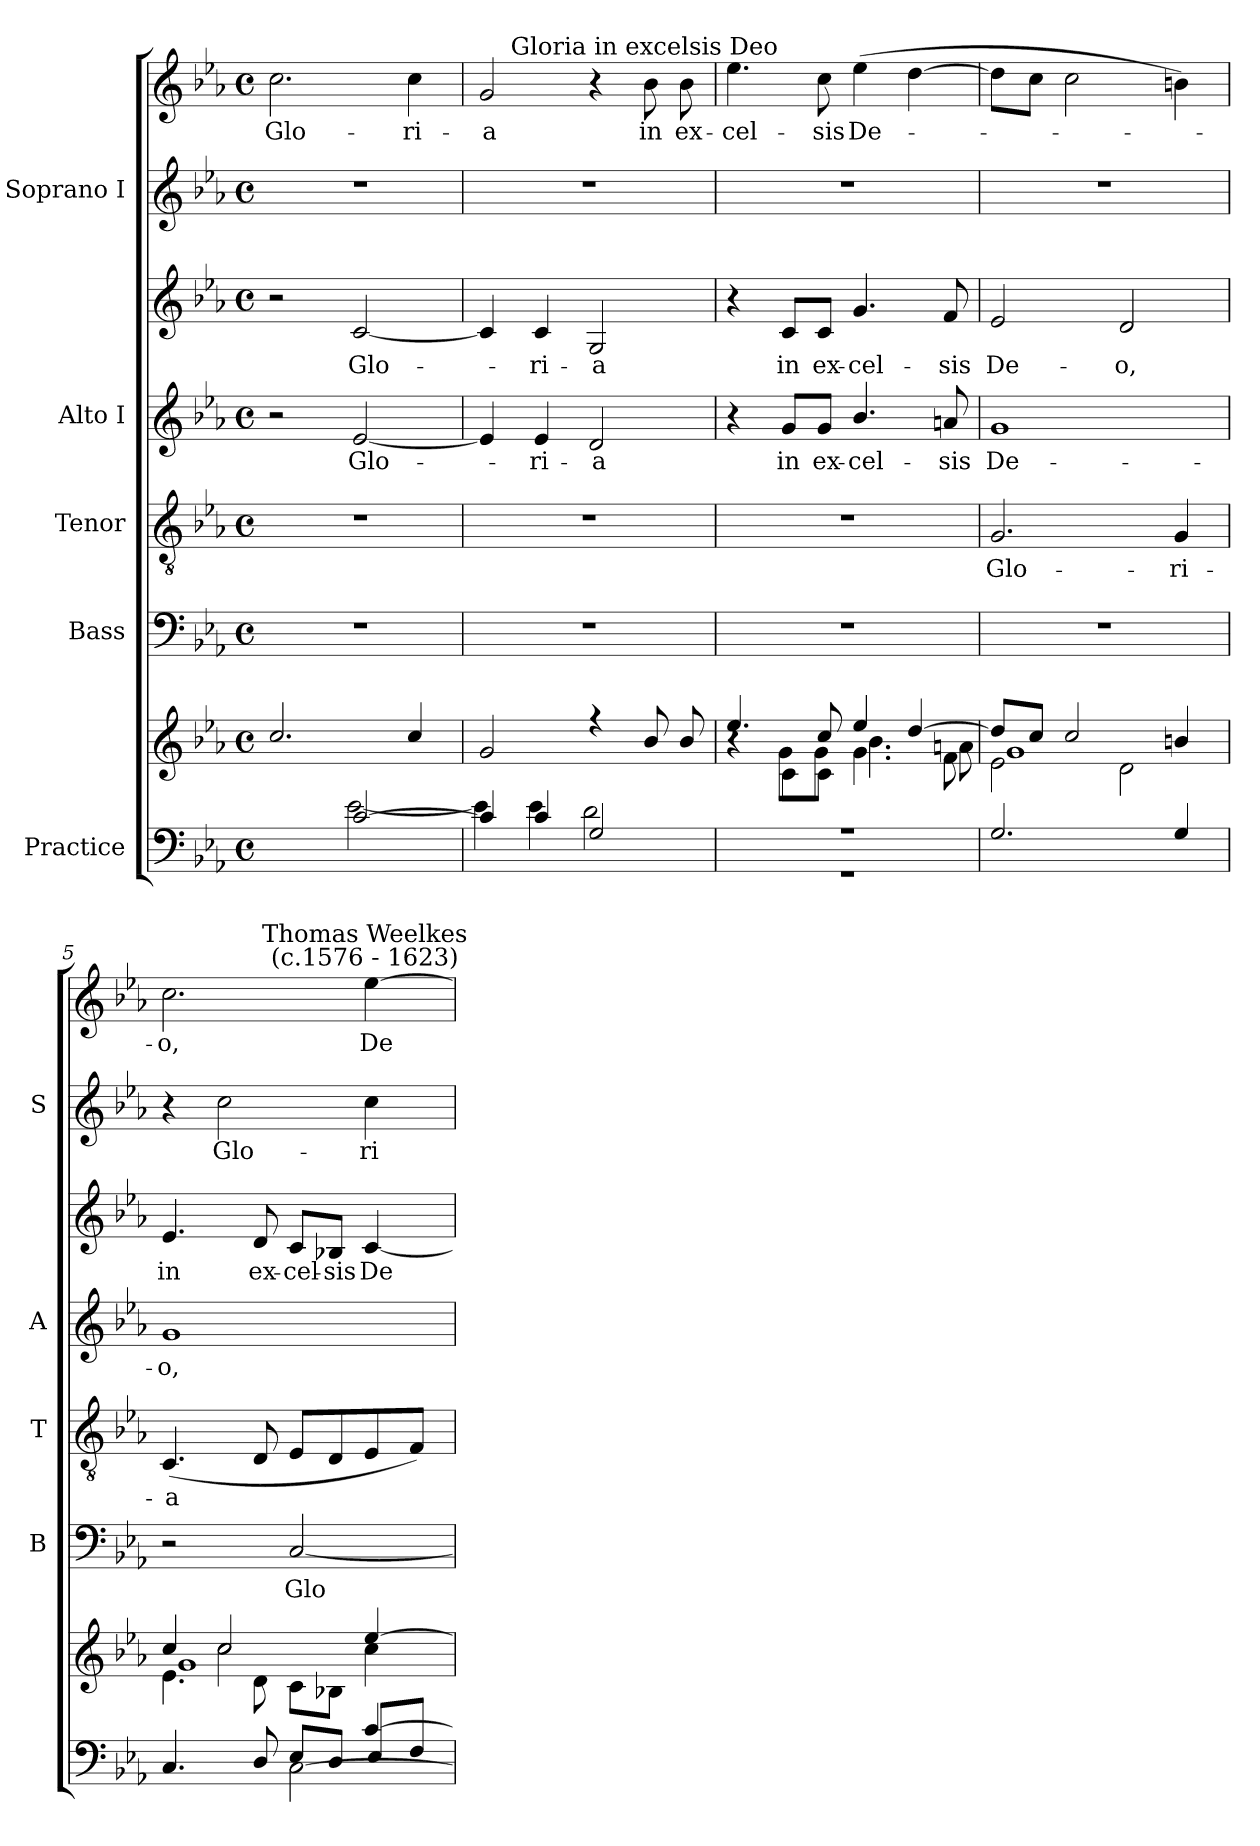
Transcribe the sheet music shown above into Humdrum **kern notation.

**kern	**kern	**kern	**text	**kern	**text	**kern	**text	**kern	**text	**kern	**text	**kern	**text
*part5	*part5	*part4	*part4	*part3	*part3	*part2	*part2	*part2	*part2	*part1	*part1	*part1	*part1
*staff8	*staff7	*staff6	*staff6	*staff5	*staff5	*staff4	*staff4	*staff3	*staff3	*staff2	*staff2	*staff1	*staff1
*I"Practice	*	*I"Bass	*	*I"Tenor	*	*I"Alto I	*	*	*	*I"Soprano I	*	*	*
*	*	*I'B	*	*I'T	*	*I'A	*	*	*	*I'S	*	*	*
*clefF4	*clefG2	*clefF4	*	*clefGv2	*	*clefG2	*	*clefG2	*	*clefG2	*	*clefG2	*
*k[b-e-a-]	*k[b-e-a-]	*k[b-e-a-]	*	*k[b-e-a-]	*	*k[b-e-a-]	*	*k[b-e-a-]	*	*k[b-e-a-]	*	*k[b-e-a-]	*
*E-:	*E-:	*E-:	*	*E-:	*	*E-:	*	*E-:	*	*E-:	*	*E-:	*
*M4/4	*M4/4	*M4/4	*	*M4/4	*	*M4/4	*	*M4/4	*	*M4/4	*	*M4/4	*
*met(c)	*met(c)	*met(c)	*	*met(c)	*	*met(c)	*	*met(c)	*	*met(c)	*	*met(c)	*
=1	=1	=1	=1	=1	=1	=1	=1	=1	=1	=1	=1	=1	=1
*^	*^	*	*	*	*	*	*	*	*	*	*	*	*
*	*^	*	*^	*	*	*	*	*	*	*	*	*	*	*	*
*	*	*^	*	*	*^	*	*	*	*	*	*	*	*	*	*	*	*
!	!	!	!	!	!	!	!	!	!	!	!	!	!	!	!	!	!	!	!LO:LY:b
2ryy	2ryy	1ryy	1ryy	2.cc	1ryy	2ryy	2ryy	1r	.	1r	.	2r	.	2r	.	1r	.	2.cc	Glo-
!	!	!	!	!	!	!	!	!	!	!	!	!	!LO:LY:b	!	!LO:LY:b	!	!	!	!
[2c	[2e-	.	.	.	.	2ryy	2ryy	.	.	.	.	[2e-	Glo-	[2c	Glo-	.	.	.	.
!	!	!	!	!	!	!	!	!	!	!	!	!	!	!	!	!	!	!	!LO:LY:b
.	.	.	.	4cc	.	.	.	.	.	.	.	.	.	.	.	.	.	4cc	-ri-
*	*	*	*	*	*v	*v	*v	*	*	*	*	*	*	*	*	*	*	*	*
=2	=2	=2	=2	=2	=2	=2	=2	=2	=2	=2	=2	=2	=2	=2	=2	=2	=2
!	!	!	!	!	!	!	!	!	!	!	!	!	!	!	!	!	!LO:LY:b
4c]	4e-]	1ryy	1ryy	2g	1ryy	1r	.	1r	.	4e-]	.	4c]	.	1r	.	2g	-a
!	!	!	!	!	!	!	!	!	!	!	!LO:LY:b	!	!LO:LY:b	!	!	!	!
4c	4e-	.	.	.	.	.	.	.	.	4e-	ri-	4c	ri-	.	.	.	.
!	!	!	!	!	!	!	!	!	!	!	!LO:LY:b	!	!LO:LY:b	!	!	!	!
2G	2d	.	.	4r	.	.	.	.	.	2d	-a	2G	-a	.	.	4r	.
!	!	!	!	!	!	!	!	!	!	!	!	!	!	!	!	!LO:TX:a:cj:t=Gloria in excelsis Deo	!
!	!	!	!	!	!	!	!	!	!	!	!	!	!	!	!	!	!LO:LY:b
.	.	.	.	8b-	.	.	.	.	.	.	.	.	.	.	.	8b-	in
!	!	!	!	!	!	!	!	!	!	!	!	!	!	!	!	!	!LO:LY:b
.	.	.	.	8b-	.	.	.	.	.	.	.	.	.	.	.	8b-	ex-
*	*v	*v	*v	*	*	*	*	*	*	*	*	*	*	*	*	*	*
=3	=3	=3	=3	=3	=3	=3	=3	=3	=3	=3	=3	=3	=3	=3	=3
*	*	*^	*^	*	*	*	*	*	*	*	*	*	*	*	*
!	!	!	!	!	!	!	!	!	!	!	!	!	!	!	!	!	!LO:LY:b
1r	1r	4.ee-/	1ryy	4r	4ryy	1r	.	1r	.	4r	.	4r	.	1r	.	4.ee-	-cel-
!	!	!	!	!	!	!	!	!	!	!	!LO:LY:b	!	!LO:LY:b	!	!	!	!
.	.	.	.	8c\L	8g\L	.	.	.	.	8g/L	in	8c/L	in	.	.	.	.
!	!	!	!	!	!	!	!	!	!	!	!LO:LY:b	!	!LO:LY:b	!	!	!	!LO:LY:b
.	.	8cc/	.	8c\J	8g\J	.	.	.	.	8g/J	ex-	8c/J	ex-	.	.	8cc	-sis
!	!	!	!	!	!	!	!	!	!	!	!LO:LY:b	!	!LO:LY:b	!	!	!	!LO:LY:b
.	.	4ee-/	.	4.g\	4.b-	.	.	.	.	4.b-/	-cel-	4.g	-cel-	.	.	(>4ee-	De-
.	.	[4dd/	.	.	.	.	.	.	.	.	.	.	.	.	.	[4dd	.
!	!	!	!	!	!	!	!	!	!	!	!LO:LY:b	!	!LO:LY:b	!	!	!	!
.	.	.	.	8f\	8an\	.	.	.	.	8an	-sis	8f	-sis	.	.	.	.
=4	=4	=4	=4	=4	=4	=4	=4	=4	=4	=4	=4	=4	=4	=4	=4	=4	=4
!	!	!	!	!	!	!	!	!	!LO:LY:b	!	!LO:LY:b	!	!LO:LY:b	!	!	!	!
2.G	1ryy	8dd/L]	1ryy	2e-\	1g	1r	.	2.G	Glo-	1g	De-	2e-	De-	1r	.	8ddL]	.
.	.	8cc/J	.	.	.	.	.	.	.	.	.	.	.	.	.	8ccJ	.
.	.	2cc/	.	.	.	.	.	.	.	.	.	.	.	.	.	2cc	.
!	!	!	!	!	!	!	!	!	!	!	!	!	!LO:LY:b	!	!	!	!
.	.	.	.	2d\	.	.	.	.	.	.	.	2d	-o,	.	.	.	.
!	!	!	!	!	!	!	!	!	!LO:LY:b	!	!	!	!	!	!	!	!
4G	.	4bn/	.	.	.	.	.	4G	-ri-	.	.	.	.	.	.	4bn)	.
=5	=5	=5	=5	=5	=5	=5	=5	=5	=5	=5	=5	=5	=5	=5	=5	=5	=5
*	*^	*	*	*	*	*	*	*	*	*	*	*	*	*	*	*	*
!	!	!	!	!	!	!	!	!	!	!LO:LY:b	!	!LO:LY:b	!	!LO:LY:b	!	!	!	!LO:LY:b
2.ryy	4.C	2ryy	4cc/	4ryy	4.e-\	1g	2r	.	(<4.C	-a	1g	o,	4.e-	-in	4r	.	2.cc	o,
!	!	!	!	!	!	!	!	!	!	!	!	!	!	!	!	!LO:LY:b	!	!
.	.	.	2cc/	2cc	.	.	.	.	.	.	.	.	.	.	2cc	Glo-	.	.
!	!	!	!	!	!	!	!	!	!	!	!	!	!	!LO:LY:b	!	!	!	!
.	8D/	.	.	.	8d\	.	.	.	8D	.	.	.	8d	ex-	.	.	.	.
!	!	!	!	!	!	!	!	!LO:LY:b	!	!	!	!	!	!LO:LY:b	!	!	!	!
.	8E-/L	[2C\	.	.	8c\L	.	[2C	Glo-	8E-L	.	.	.	8c/L	-cel-	.	.	.	.
!	!	!	!	!	!	!	!	!	!	!	!	!	!	!LO:LY:b	!	!	!	!
.	8D/J	.	.	.	8B-X\J	.	.	.	8D	.	.	.	8B-X/J	-sis	.	.	.	.
!	!	!	!	!	!	!	!	!	!	!	!	!	!	!	!	!	!LO:TX:a:cj:t=Thomas Weelkes\n(c.1576 - 1623)	!
!	!	!	!	!	!	!	!	!	!	!	!	!	!	!LO:LY:b	!	!LO:LY:b	!	!LO:LY:b
[4c/	8E-/L	.	[4ee-	4cc	4ryy	.	.	.	8E-	.	.	.	[4c	De-	4cc	-ri-	[4ee-	De-
.	8FJ	.	.	.	.	.	.	.	8FJ)	.	.	.	.	.	.	.	.	.
*v	*v	*v	*	*	*	*	*	*	*	*	*	*	*	*	*	*	*	*
*	*v	*v	*v	*v	*	*	*	*	*	*	*	*	*	*	*	*
=	=	=	=	=	=	=	=	=	=	=	=	=	=
*-	*-	*-	*-	*-	*-	*-	*-	*-	*-	*-	*-	*-	*-
